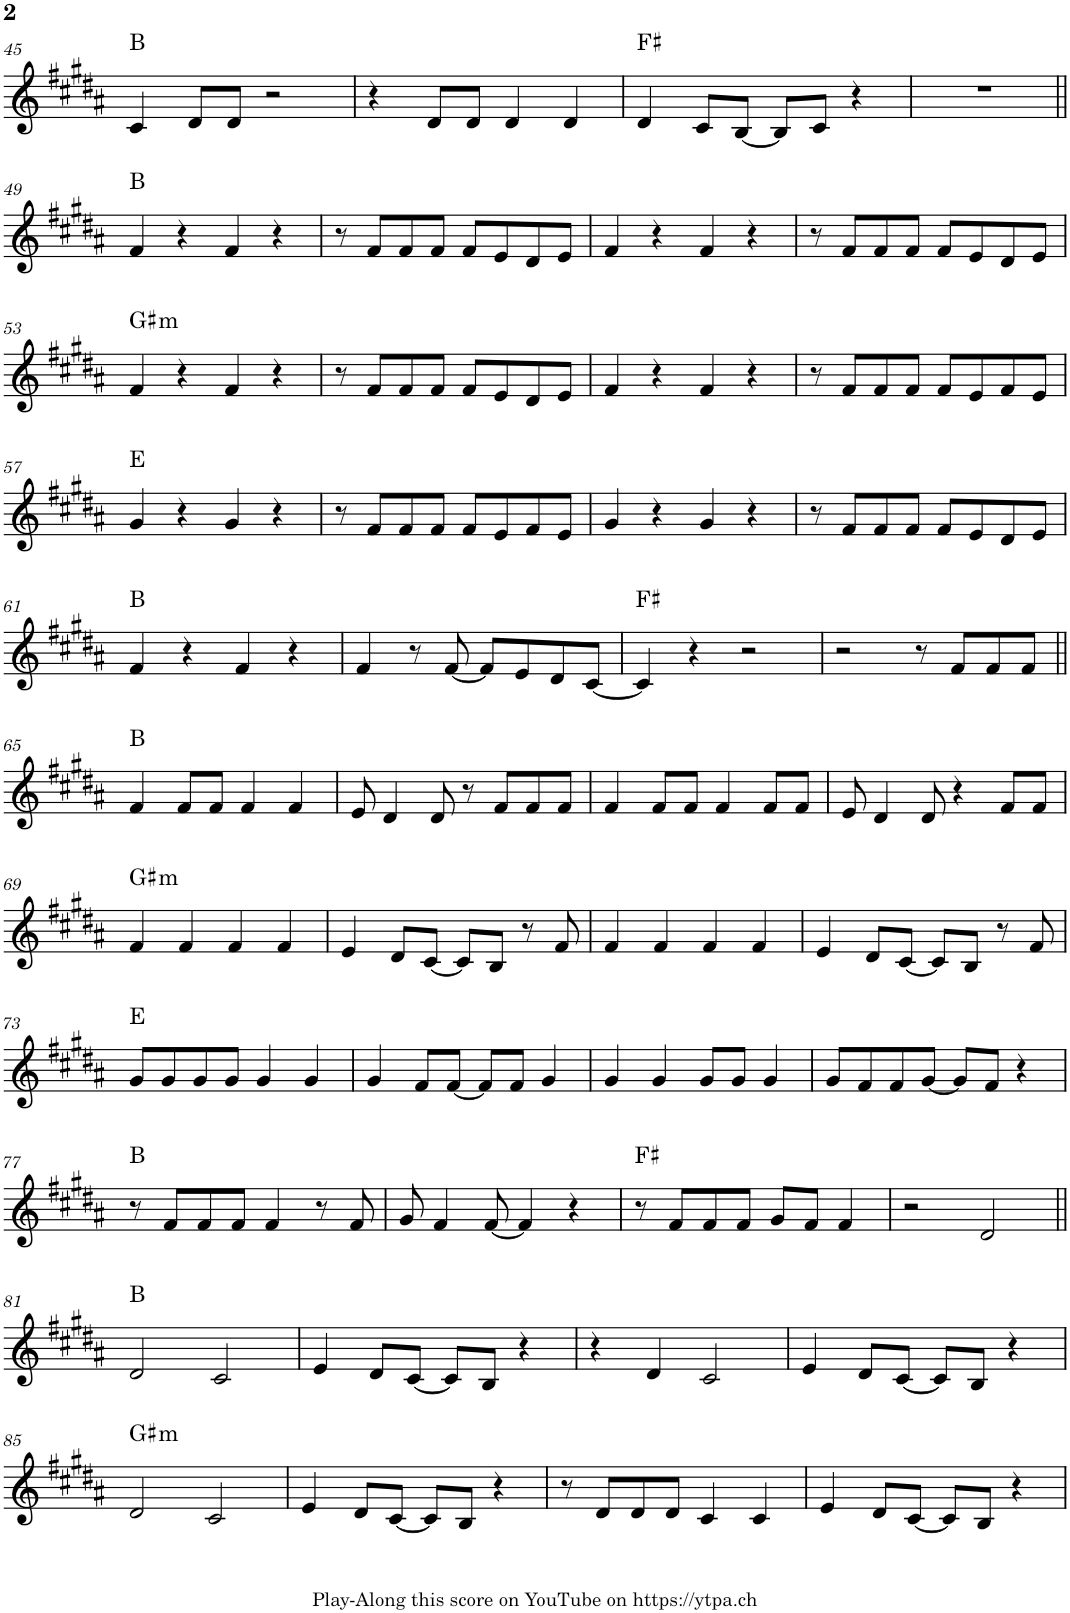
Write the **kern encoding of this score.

**kern	**harte
*part1	*part1
*staff1	*
*I"Piano	*
*I'Pno.	*
!!LO:PB:g=z
*clefG2	*
*k[f#c#g#d#a#]	*
*M4/4	*
=45	=45
4c#/	B:maj
8d#/L	.
8d#/J	.
2r	.
=46	=46
4r	.
8d#/L	.
8d#/J	.
4d#/	.
4d#/	.
=47	=47
4d#/	F#:maj
8c#/L	.
[8B/J	.
8B/L]	.
8c#/J	.
4r	.
=48	=48
1r	.
!!LO:LB:g=z
=49||	=49||
4f#/	B:maj
4r	.
4f#/	.
4r	.
=50	=50
8r	.
8f#/L	.
8f#/	.
8f#/J	.
8f#/L	.
8e/	.
8d#/	.
8e/J	.
=51	=51
4f#/	.
4r	.
4f#/	.
4r	.
=52	=52
8r	.
8f#/L	.
8f#/	.
8f#/J	.
8f#/L	.
8e/	.
8d#/	.
8e/J	.
!!LO:LB:g=z
=53	=53
!	!LO:H:kt=m
4f#/	G#:min
4r	.
4f#/	.
4r	.
=54	=54
8r	.
8f#/L	.
8f#/	.
8f#/J	.
8f#/L	.
8e/	.
8d#/	.
8e/J	.
=55	=55
4f#/	.
4r	.
4f#/	.
4r	.
=56	=56
8r	.
8f#/L	.
8f#/	.
8f#/J	.
8f#/L	.
8e/	.
8f#/	.
8e/J	.
!!LO:LB:g=z
=57	=57
4g#/	E:maj
4r	.
4g#/	.
4r	.
=58	=58
8r	.
8f#/L	.
8f#/	.
8f#/J	.
8f#/L	.
8e/	.
8f#/	.
8e/J	.
=59	=59
4g#/	.
4r	.
4g#/	.
4r	.
=60	=60
8r	.
8f#/L	.
8f#/	.
8f#/J	.
8f#/L	.
8e/	.
8d#/	.
8e/J	.
!!LO:LB:g=z
=61	=61
4f#/	B:maj
4r	.
4f#/	.
4r	.
=62	=62
4f#/	.
8r	.
[8f#/	.
8f#/L]	.
8e/	.
8d#/	.
[8c#/J	.
=63	=63
4c#/]	F#:maj
4r	.
2r	.
=64	=64
2r	.
8r	.
8f#/L	.
8f#/	.
8f#/J	.
!!LO:LB:g=z
=65||	=65||
4f#/	B:maj
8f#/L	.
8f#/J	.
4f#/	.
4f#/	.
=66	=66
8e/	.
4d#/	.
8d#/	.
8r	.
8f#/L	.
8f#/	.
8f#/J	.
=67	=67
4f#/	.
8f#/L	.
8f#/J	.
4f#/	.
8f#/L	.
8f#/J	.
=68	=68
8e/	.
4d#/	.
8d#/	.
4r	.
8f#/L	.
8f#/J	.
!!LO:LB:g=z
=69	=69
!	!LO:H:kt=m
4f#/	G#:min
4f#/	.
4f#/	.
4f#/	.
=70	=70
4e/	.
8d#/L	.
[8c#/J	.
8c#/L]	.
8B/J	.
8r	.
8f#/	.
=71	=71
4f#/	.
4f#/	.
4f#/	.
4f#/	.
=72	=72
4e/	.
8d#/L	.
[8c#/J	.
8c#/L]	.
8B/J	.
8r	.
8f#/	.
!!LO:LB:g=z
=73	=73
8g#/L	E:maj
8g#/	.
8g#/	.
8g#/J	.
4g#/	.
4g#/	.
=74	=74
4g#/	.
8f#/L	.
[8f#/J	.
8f#/L]	.
8f#/J	.
4g#/	.
=75	=75
4g#/	.
4g#/	.
8g#/L	.
8g#/J	.
4g#/	.
=76	=76
8g#/L	.
8f#/	.
8f#/	.
[8g#/J	.
8g#/L]	.
8f#/J	.
4r	.
!!LO:LB:g=z
=77	=77
8r	B:maj
8f#/L	.
8f#/	.
8f#/J	.
4f#/	.
8r	.
8f#/	.
=78	=78
8g#/	.
4f#/	.
[8f#/	.
4f#/]	.
4r	.
=79	=79
8r	F#:maj
8f#/L	.
8f#/	.
8f#/J	.
8g#/L	.
8f#/J	.
4f#/	.
=80	=80
2r	.
2d#/	.
!!LO:LB:g=z
=81||	=81||
2d#/	B:maj
2c#/	.
=82	=82
4e/	.
8d#/L	.
[8c#/J	.
8c#/L]	.
8B/J	.
4r	.
=83	=83
4r	.
4d#/	.
2c#/	.
=84	=84
4e/	.
8d#/L	.
[8c#/J	.
8c#/L]	.
8B/J	.
4r	.
!!LO:LB:g=z
=85	=85
!	!LO:H:kt=m
2d#/	G#:min
2c#/	.
=86	=86
4e/	.
8d#/L	.
[8c#/J	.
8c#/L]	.
8B/J	.
4r	.
=87	=87
8r	.
8d#/L	.
8d#/	.
8d#/J	.
4c#/	.
4c#/	.
=88	=88
4e/	.
8d#/L	.
[8c#/J	.
8c#/L]	.
8B/J	.
4r	.
=	=
*-	*-
